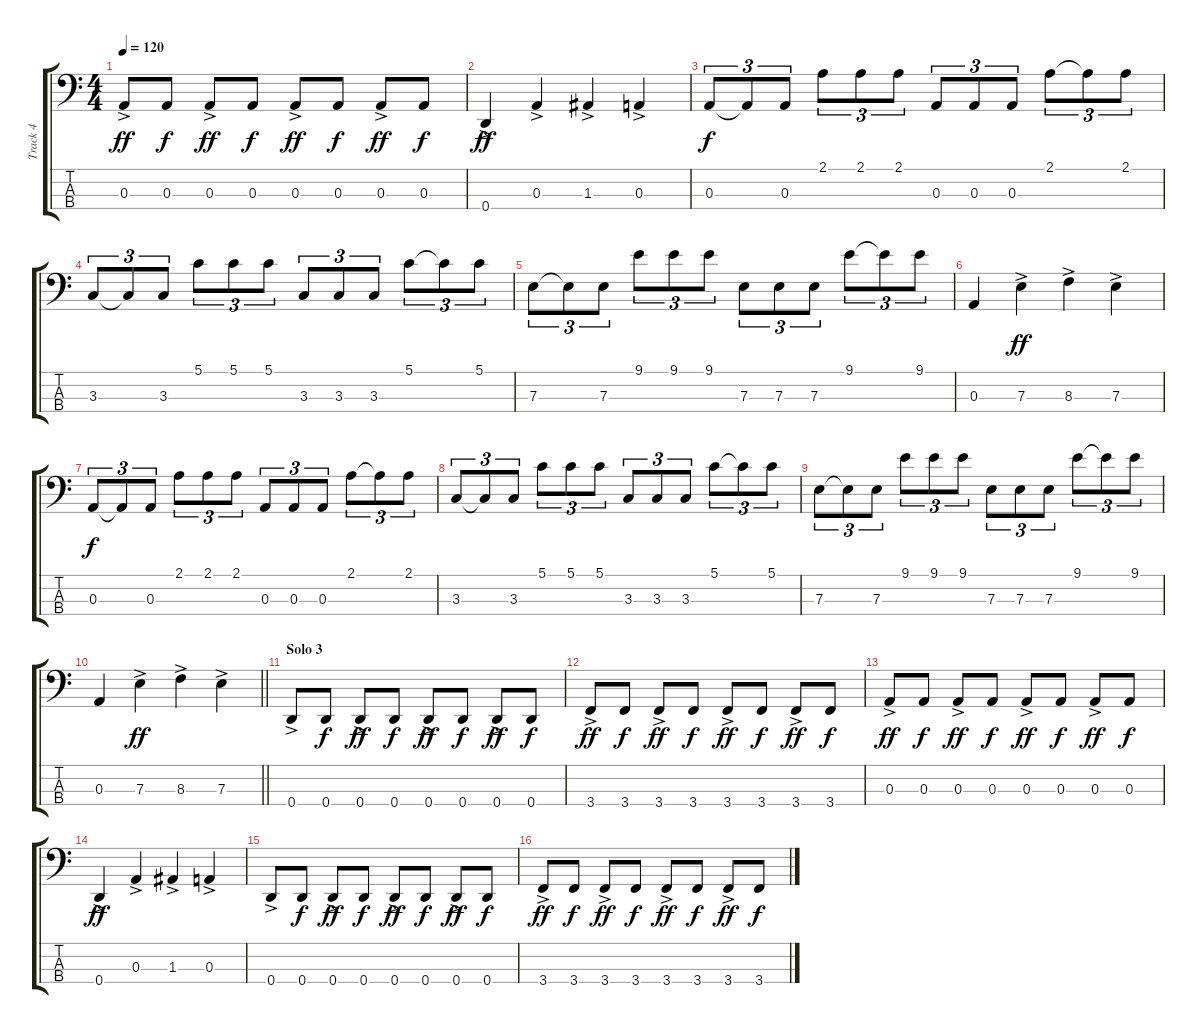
\track ("Track 4" "Track 4") {instrument electricbassfinger}
\staff {score tabs}
\tuning (G2 D2 A1 D1) {hide}
\ts (4 4)
\tempo 120
\clef f4
\ks c
0.3{ac}.8{dy ff} 0.3.8{dy f} 0.3{ac}.8{dy ff} 0.3.8{dy f} 0.3{ac}.8{dy ff} 0.3.8{dy f} 0.3{ac}.8{dy ff} 0.3.8{dy f} |
0.4{ac}.4{dy ff} 0.3{ac}.4 1.3{ac}.4 0.3{ac}.4 |
0.3.8{tu (3 2) dy f} 0.3{t}.8{tu (3 2)} 0.3.8{tu (3 2)} 2.1.8{tu (3 2)} 2.1.8{tu (3 2)} 2.1.8{tu (3 2)} 0.3.8{tu (3 2)} 0.3.8{tu (3 2)} 0.3.8{tu (3 2)} 2.1.8{tu (3 2)} 2.1{t}.8{tu (3 2)} 2.1.8{tu (3 2)} |
3.3.8{tu (3 2)} 3.3{t}.8{tu (3 2)} 3.3.8{tu (3 2)} 5.1.8{tu (3 2)} 5.1.8{tu (3 2)} 5.1.8{tu (3 2)} 3.3.8{tu (3 2)} 3.3.8{tu (3 2)} 3.3.8{tu (3 2)} 5.1.8{tu (3 2)} 5.1{t}.8{tu (3 2)} 5.1.8{tu (3 2)} |
7.3.8{tu (3 2)} 7.3{t}.8{tu (3 2)} 7.3.8{tu (3 2)} 9.1.8{tu (3 2)} 9.1.8{tu (3 2)} 9.1.8{tu (3 2)} 7.3.8{tu (3 2)} 7.3.8{tu (3 2)} 7.3.8{tu (3 2)} 9.1.8{tu (3 2)} 9.1{t}.8{tu (3 2)} 9.1.8{tu (3 2)} |
0.3.4 7.3{ac}.4{dy ff} 8.3{ac}.4 7.3{ac}.4 |
0.3.8{tu (3 2) dy f} 0.3{t}.8{tu (3 2)} 0.3.8{tu (3 2)} 2.1.8{tu (3 2)} 2.1.8{tu (3 2)} 2.1.8{tu (3 2)} 0.3.8{tu (3 2)} 0.3.8{tu (3 2)} 0.3.8{tu (3 2)} 2.1.8{tu (3 2)} 2.1{t}.8{tu (3 2)} 2.1.8{tu (3 2)} |
3.3.8{tu (3 2)} 3.3{t}.8{tu (3 2)} 3.3.8{tu (3 2)} 5.1.8{tu (3 2)} 5.1.8{tu (3 2)} 5.1.8{tu (3 2)} 3.3.8{tu (3 2)} 3.3.8{tu (3 2)} 3.3.8{tu (3 2)} 5.1.8{tu (3 2)} 5.1{t}.8{tu (3 2)} 5.1.8{tu (3 2)} |
7.3.8{tu (3 2)} 7.3{t}.8{tu (3 2)} 7.3.8{tu (3 2)} 9.1.8{tu (3 2)} 9.1.8{tu (3 2)} 9.1.8{tu (3 2)} 7.3.8{tu (3 2)} 7.3.8{tu (3 2)} 7.3.8{tu (3 2)} 9.1.8{tu (3 2)} 9.1{t}.8{tu (3 2)} 9.1.8{tu (3 2)} |
\barLineRight lightlight
0.3.4 7.3{ac}.4{dy ff} 8.3{ac}.4 7.3{ac}.4 |
\section ("" "Solo 3")
0.4{ac}.8 0.4.8{dy f} 0.4{ac}.8{dy ff} 0.4.8{dy f} 0.4{ac}.8{dy ff} 0.4.8{dy f} 0.4{ac}.8{dy ff} 0.4.8{dy f} |
3.4{ac}.8{dy ff} 3.4.8{dy f} 3.4{ac}.8{dy ff} 3.4.8{dy f} 3.4{ac}.8{dy ff} 3.4.8{dy f} 3.4{ac}.8{dy ff} 3.4.8{dy f} |
0.3{ac}.8{dy ff} 0.3.8{dy f} 0.3{ac}.8{dy ff} 0.3.8{dy f} 0.3{ac}.8{dy ff} 0.3.8{dy f} 0.3{ac}.8{dy ff} 0.3.8{dy f} |
0.4{ac}.4{dy ff} 0.3{ac}.4 1.3{ac}.4 0.3{ac}.4 |
0.4{ac}.8 0.4.8{dy f} 0.4{ac}.8{dy ff} 0.4.8{dy f} 0.4{ac}.8{dy ff} 0.4.8{dy f} 0.4{ac}.8{dy ff} 0.4.8{dy f} |
3.4{ac}.8{dy ff} 3.4.8{dy f} 3.4{ac}.8{dy ff} 3.4.8{dy f} 3.4{ac}.8{dy ff} 3.4.8{dy f} 3.4{ac}.8{dy ff} 3.4.8{dy f}
